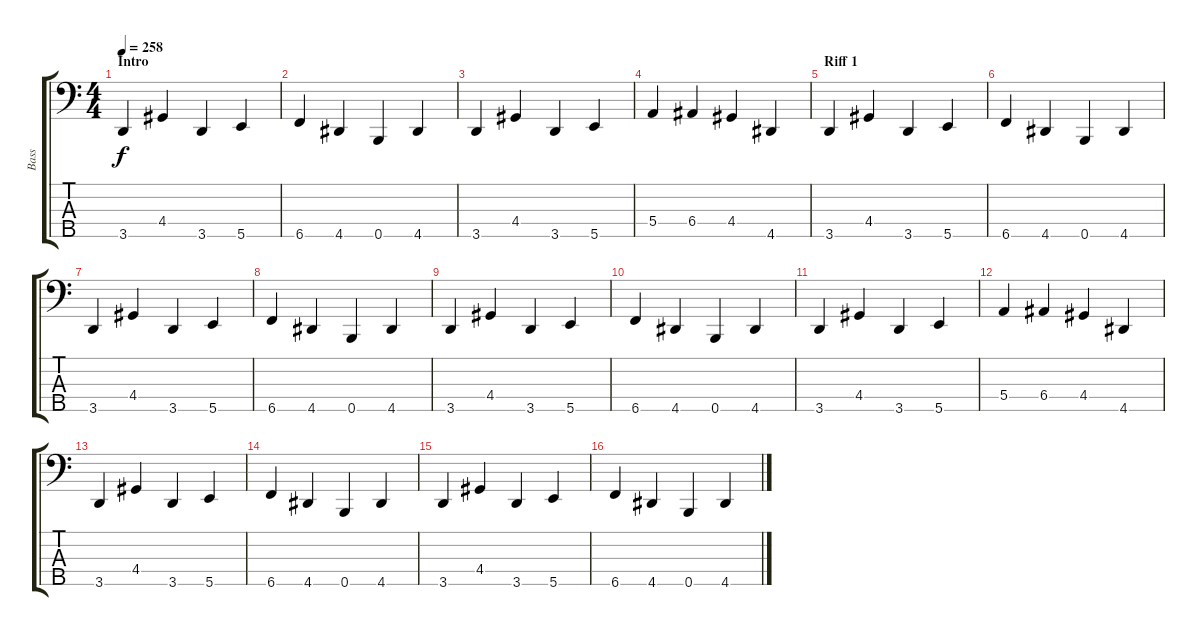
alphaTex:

\track ("Bass" "Bass") {instrument electricbassfinger}
\staff {score tabs}
\tuning (G2 D2 A1 E1 B0) {hide}
\ts (4 4)
\section ("" "Intro")
\tempo 258
\clef f4
\ks c
3.5.4{dy f instrument electricbassfinger} 4.4.4 3.5.4 5.5.4 |
6.5.4 4.5.4 0.5.4 4.5.4 |
3.5.4 4.4.4 3.5.4 5.5.4 |
5.4.4 6.4.4 4.4.4 4.5.4 |
\section ("" "Riff 1")
3.5.4 4.4.4 3.5.4 5.5.4 |
6.5.4 4.5.4 0.5.4 4.5.4 |
3.5.4 4.4.4 3.5.4 5.5.4 |
6.5.4 4.5.4 0.5.4 4.5.4 |
3.5.4 4.4.4 3.5.4 5.5.4 |
6.5.4 4.5.4 0.5.4 4.5.4 |
3.5.4 4.4.4 3.5.4 5.5.4 |
5.4.4 6.4.4 4.4.4 4.5.4 |
3.5.4 4.4.4 3.5.4 5.5.4 |
6.5.4 4.5.4 0.5.4 4.5.4 |
3.5.4 4.4.4 3.5.4 5.5.4 |
6.5.4 4.5.4 0.5.4 4.5.4
